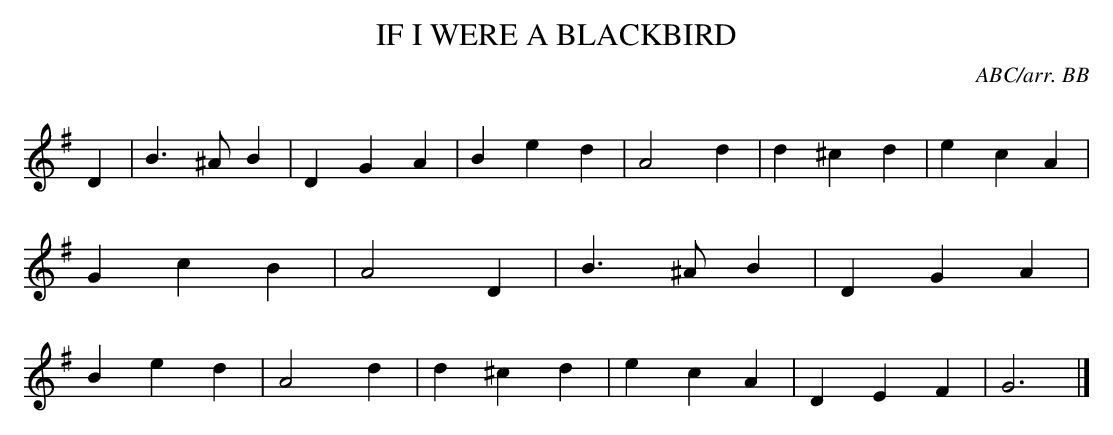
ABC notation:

X:1
T:IF I WERE A BLACKBIRD\
C:ABC/arr. BB\
Q:160\
L:1/4\
M:3/4\
K:G\
D|B>^AB|DGA|Bed|A2d|d^cd|ecA|GcB|A2D|\
B>^AB|DGA|Bed|A2d|d^cd|ecA|DEF|G3|]\
\
\
